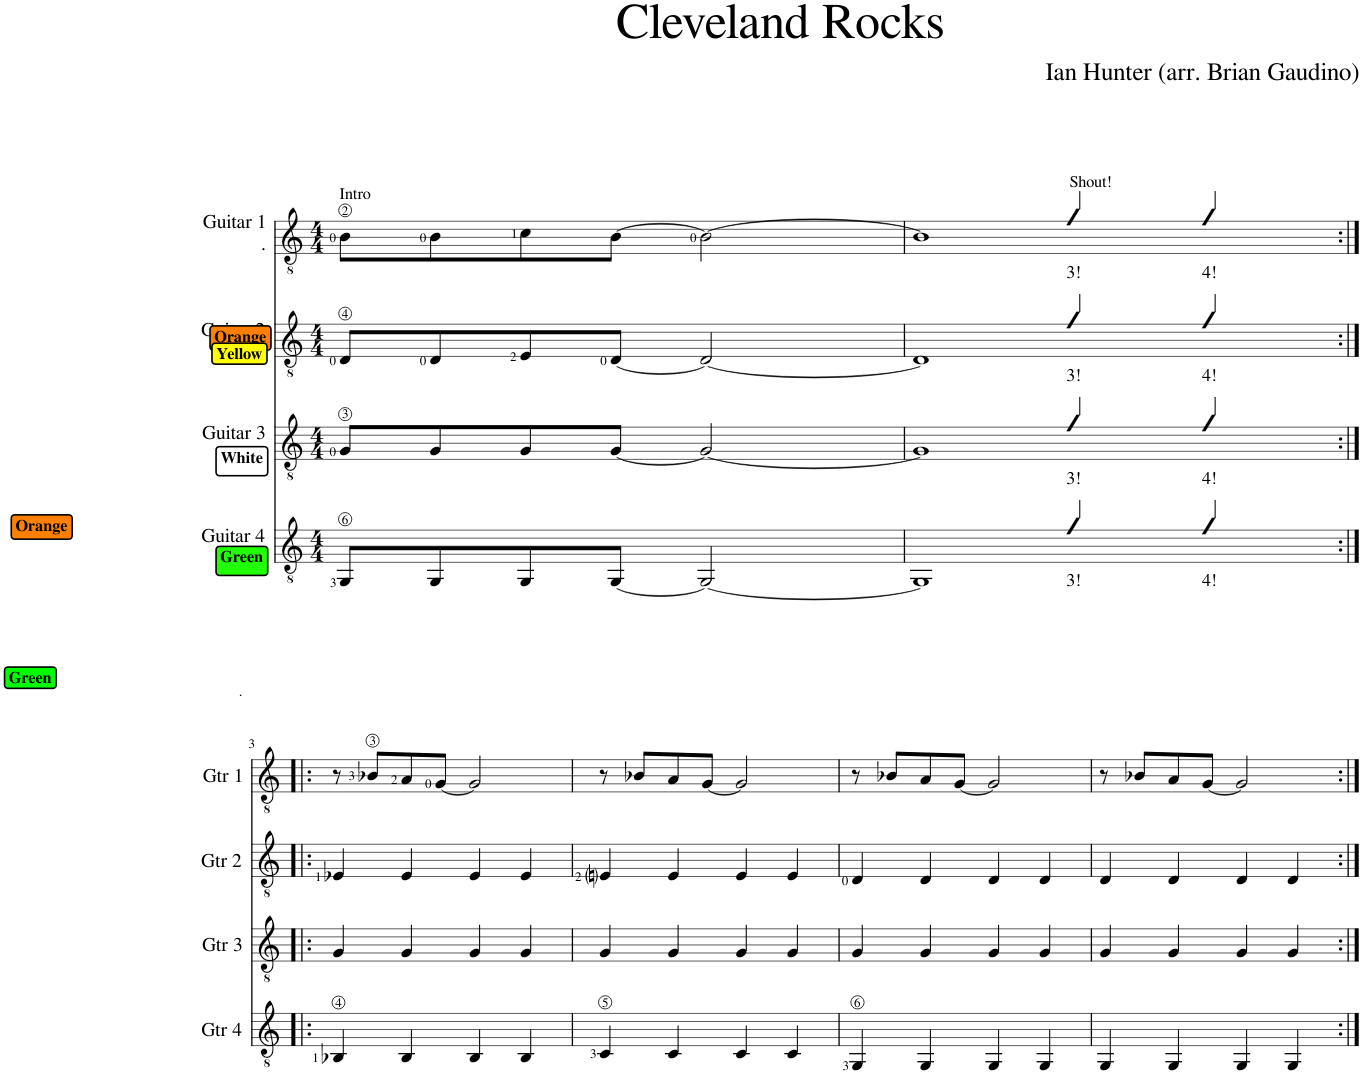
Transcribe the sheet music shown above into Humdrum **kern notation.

**kern	**text	**kern	**text	**kern	**text	**kern	**text	**kern
*part5	*part5	*part4	*part4	*part3	*part3	*part2	*part2	*part1
*staff5	*staff5	*staff4	*staff4	*staff3	*staff3	*staff2	*staff2	*staff1
*I"Guitar 4 .	*	*I"Guitar 3 .	*	*I"Guitar 2 .	*	*I"Guitar 1 .	*	*I"Classical Guitar
*I'Gtr 4	*	*I'Gtr 3	*	*I'Gtr 2	*	*I'Gtr 1	*	*
*	*	*	*	*	*	*	*	*stria5
*clefGv2	*	*clefGv2	*	*clefGv2	*	*clefGv2	*	*clefGv2
*k[]	*	*k[]	*	*k[]	*	*k[]	*	*k[]
*M4/4	*	*M4/4	*	*M4/4	*	*M4/4	*	*M4/4
!!LO:REH:place=s1:b:B:cj:t=Orange:qo=1
!!LO:REH:place=s1:b:t=
!!LO:REH:place=s1:b:B:cj:t=Green
!!LO:REH:place=s1:b:B:cj:t=Orange
!!LO:REH:place=s1:b:B:cj:t=Green
!!LO:REH:place=s1:b:t=
!!LO:REH:place=s1:b:B:cj:t=White
!!LO:REH:place=s1:b:B:cj:t=Yellow
=1	=1	=1	=1	=1	=1	=1	=1	=1
!	!	!	!	!	!	!	!	!LO:TX:b:t=Intro
8GG/L	.	8G/L	.	8D/L	.	8B\L	.	1r
8GG/	.	8G/	.	8D/	.	8B\	.	.
8GG/	.	8G/	.	8E/	.	8c\	.	.
[8GG/J	.	[8G/J	.	[8D/J	.	[8B\J	.	.
2GG/_	.	2G/_	.	2D/_	.	2B\_	.	.
=2	=2	=2	=2	=2	=2	=2	=2	=2
*^	*	*^	*	*^	*	*^	*	*^
1GG]	2ryy	.	1G]	2ryy	.	1D]	2ryy	.	1B]	2ryy	.	1r	2ryy
!	!	!	!	!	!	!	!	!	!	!	!	!	!LO:TX:b:t=Shout!
!	!	!LO:LY:b	!	!	!LO:LY:b	!	!	!LO:LY:b	!	!	!LO:LY:b	!	!
.	4g/	3!	.	4g/	3!	.	4g/	3!	.	4g/	3!	.	2ryy
!	!	!LO:LY:b	!	!	!LO:LY:b	!	!	!LO:LY:b	!	!	!LO:LY:b	!	!
.	4g/	4!	.	4g/	4!	.	4g/	4!	.	4g/	4!	.	.
*v	*v	*	*	*	*	*v	*v	*	*v	*v	*	*v	*v
*	*	*v	*v	*	*	*	*	*	*
!!LO:LB:g=z
=3:|!|:	=3:|!|:	=3:|!|:	=3:|!|:	=3:|!|:	=3:|!|:	=3:|!|:	=3:|!|:	=3:|!|:
4BB-X/	.	4G/	.	4E-X/	.	8r	.	1r
.	.	.	.	.	.	8B-X/L	.	.
4BB-/	.	4G/	.	4E-/	.	8A/	.	.
.	.	.	.	.	.	[8G/J	.	.
4BB-/	.	4G/	.	4E-/	.	2G/]	.	.
4BB-/	.	4G/	.	4E-/	.	.	.	.
=4	=4	=4	=4	=4	=4	=4	=4	=4
4C/	.	4G/	.	4Eni/	.	8r	.	1r
.	.	.	.	.	.	8B-X/L	.	.
4C/	.	4G/	.	4E/	.	8A/	.	.
.	.	.	.	.	.	[8G/J	.	.
4C/	.	4G/	.	4E/	.	2G/]	.	.
4C/	.	4G/	.	4E/	.	.	.	.
=5	=5	=5	=5	=5	=5	=5	=5	=5
4GG/	.	4G/	.	4D/	.	8r	.	1r
.	.	.	.	.	.	8B-X/L	.	.
4GG/	.	4G/	.	4D/	.	8A/	.	.
.	.	.	.	.	.	[8G/J	.	.
4GG/	.	4G/	.	4D/	.	2G/]	.	.
4GG/	.	4G/	.	4D/	.	.	.	.
=6	=6	=6	=6	=6	=6	=6	=6	=6
4GG/	.	4G/	.	4D/	.	8r	.	1r
.	.	.	.	.	.	8B-X/L	.	.
4GG/	.	4G/	.	4D/	.	8A/	.	.
.	.	.	.	.	.	[8G/J	.	.
4GG/	.	4G/	.	4D/	.	2G/]	.	.
4GG/	.	4G/	.	4D/	.	.	.	.
=:|!	=:|!	=:|!	=:|!	=:|!	=:|!	=:|!	=:|!	=:|!
*-	*-	*-	*-	*-	*-	*-	*-	*-
